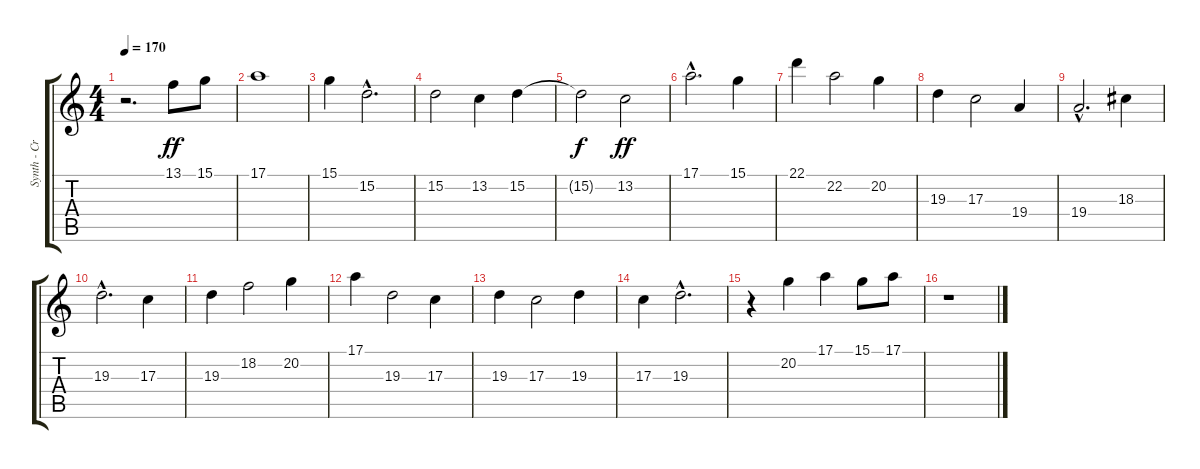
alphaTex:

\track ("Synth - Crystal" "Synth - Cr") {instrument fx3crystal}
\staff {score tabs}
\tuning (E4 B3 G3 D3 A2 E2) {hide}
\ts (4 4)
\tempo 170
\clef g2
\ks c
r.2{d dy ff} 13.1.8 15.1.8 |
17.1.1 |
15.1.4 15.2{hac}.2{d} |
15.2.2 13.2.4 15.2.4 |
15.2{t}.2{dy f} 13.2.2{dy ff} |
17.1{hac}.2{d} 15.1.4 |
22.1.4 22.2.2 20.2.4 |
19.3.4 17.3.2 19.4.4 |
19.4{hac}.2{d} 18.3.4 |
19.3{hac}.2{d} 17.3.4 |
19.3.4 18.2.2 20.2.4 |
17.1.4 19.3.2 17.3.4 |
19.3.4 17.3.2 19.3.4 |
17.3.4 19.3{hac}.2{d} |
r.4 20.2.4 17.1.4 15.1.8 17.1.8 |
r.1
